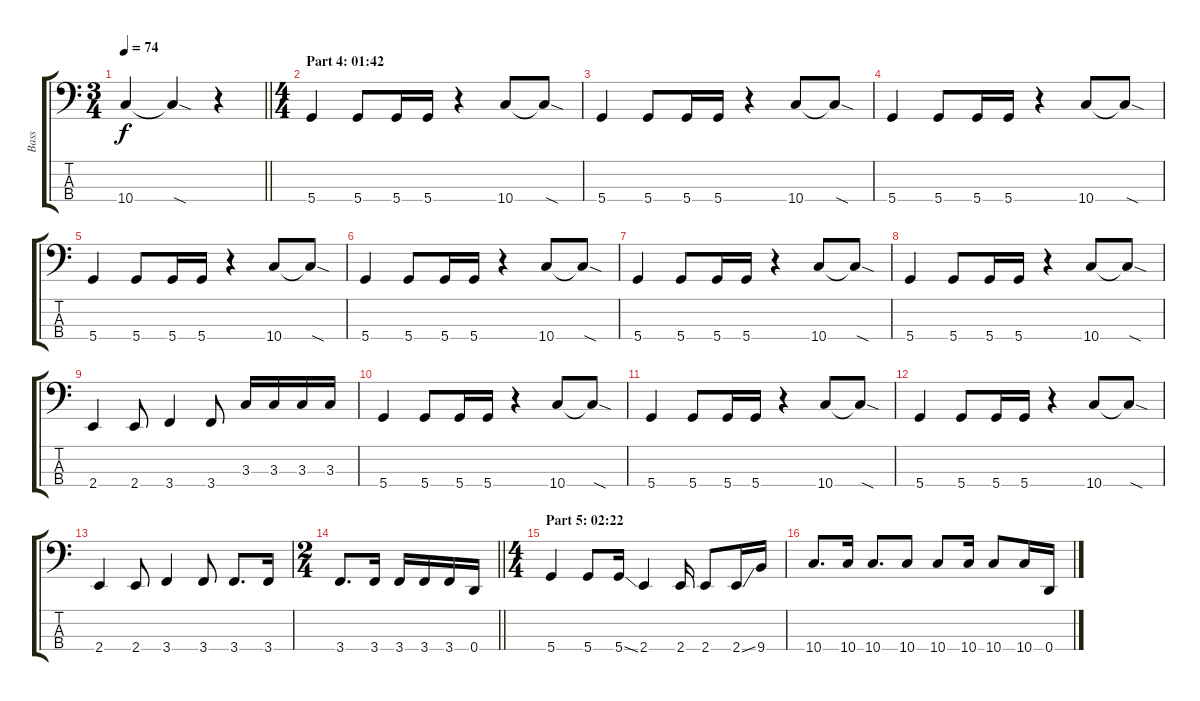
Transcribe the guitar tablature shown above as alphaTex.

\track ("Bass" "Bass") {instrument electricbasspick}
\staff {score tabs}
\tuning (G2 D2 A1 D1) {hide}
\ts (3 4)
\tempo 74
\clef f4
\barLineRight lightlight
\ks c
10.4{t}.4{dy f} 10.4{sod t}.4 r.4 |
\ts (4 4)
\section ("" "Part 4: 01:42")
5.4.4 5.4.8 5.4.16 5.4.16 r.4 10.4.8 10.4{sod t}.8 |
5.4.4 5.4.8 5.4.16 5.4.16 r.4 10.4.8 10.4{sod t}.8 |
5.4.4 5.4.8 5.4.16 5.4.16 r.4 10.4.8 10.4{sod t}.8 |
5.4.4 5.4.8 5.4.16 5.4.16 r.4 10.4.8 10.4{sod t}.8 |
5.4.4 5.4.8 5.4.16 5.4.16 r.4 10.4.8 10.4{sod t}.8 |
5.4.4 5.4.8 5.4.16 5.4.16 r.4 10.4.8 10.4{sod t}.8 |
5.4.4 5.4.8 5.4.16 5.4.16 r.4 10.4.8 10.4{sod t}.8 |
2.4.4 2.4.8 3.4.4 3.4.8 3.3.16 3.3.16 3.3.16 3.3.16 |
5.4.4 5.4.8 5.4.16 5.4.16 r.4 10.4.8 10.4{sod t}.8 |
5.4.4 5.4.8 5.4.16 5.4.16 r.4 10.4.8 10.4{sod t}.8 |
5.4.4 5.4.8 5.4.16 5.4.16 r.4 10.4.8 10.4{sod t}.8 |
2.4.4 2.4.8 3.4.4 3.4.8 3.4.8{d} 3.4.16 |
\ts (2 4)
\barLineRight lightlight
3.4.8{d} 3.4.16 3.4.16 3.4.16 3.4.16 0.4.16 |
\ts (4 4)
\section ("" "Part 5: 02:22")
5.4.4 5.4.8 5.4{ss}.16 2.4.4 2.4.16 2.4.8 2.4{ss}.16 9.4.16 |
10.4.8{d} 10.4.16 10.4.8{d} 10.4.8 10.4.8 10.4.16 10.4.8 10.4.16 0.4.16
